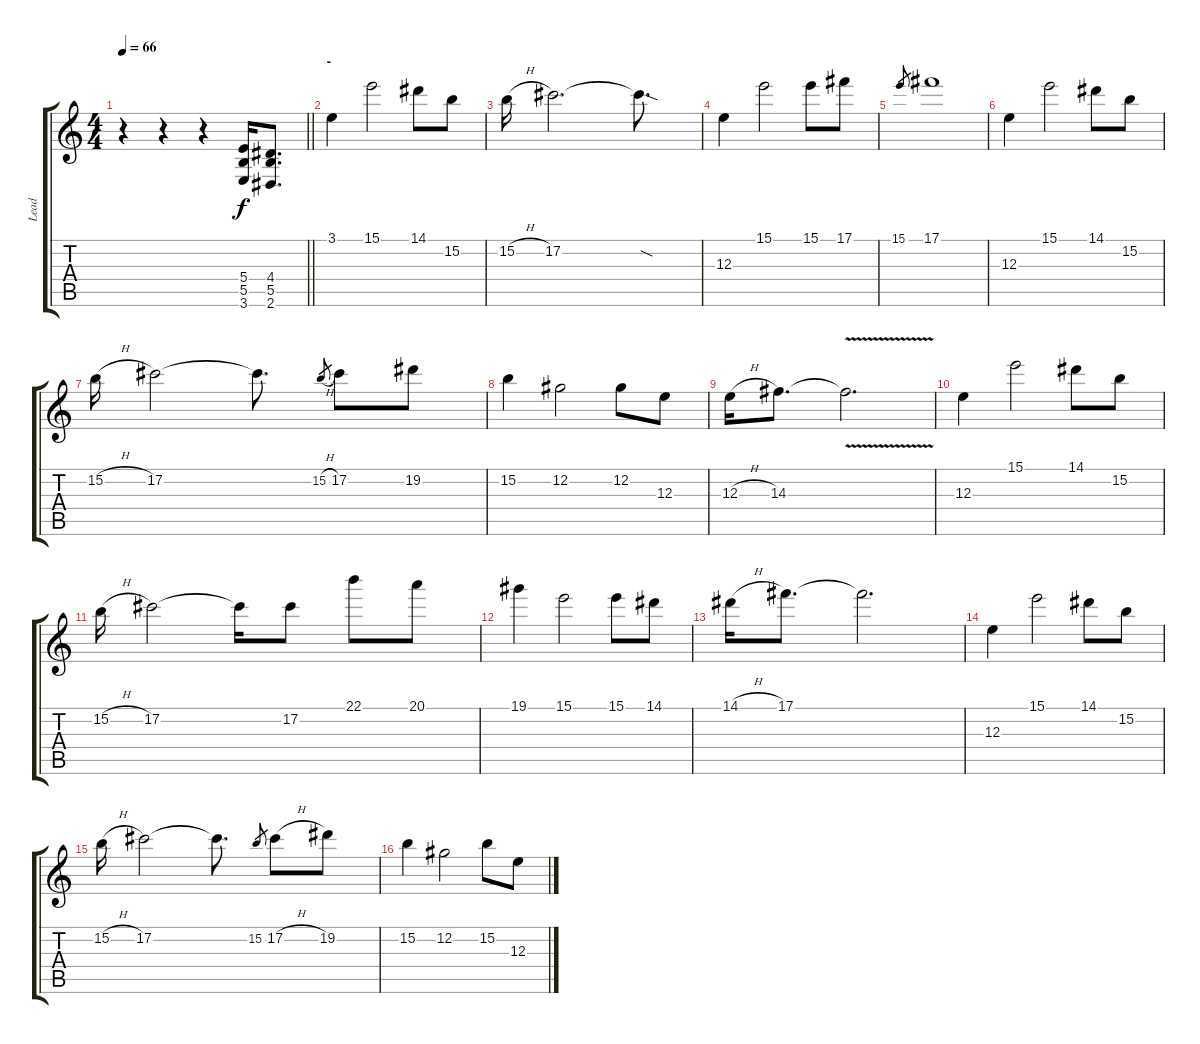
\track ("Lead" "Lead") {instrument overdrivenguitar}
\staff {score tabs}
\tuning (Db4 Ab3 E3 B2 Gb2 Db2) {hide}
\ts (4 4)
\tempo 66
\clef g2
\barLineRight lightlight
\ks c
r.4{dy f} r.4 r.4 (5.4 5.5 3.6).16 (4.4 5.5 2.6).8{d} |
\section ("" "-")
3.1.4 15.1.2 14.1.8 15.2.8 |
15.2{h}.16 17.2.2{d} 17.2{sod t}.8{d} |
12.3.4 15.1.2 15.1.8 17.1.8 |
15.1.8{gr} 17.1.1 |
12.3.4 15.1.2 14.1.8 15.2.8 |
15.2{h}.16 17.2.2 17.2{t}.8{d} 15.2{h}.8{gr} 17.2.8 19.2.8 |
15.2.4 12.2.2 12.2.8 12.3.8 |
12.3{h}.16 14.3.8{d} 14.3{v t}.2{d} |
12.3.4 15.1.2 14.1.8 15.2.8 |
15.2{h}.16 17.2.2 17.2{t}.16 17.2.8 22.1.8 20.1.8 |
19.1.4 15.1.2 15.1.8 14.1.8 |
14.1{h}.16 17.1.8{d} 17.1{t}.2{d} |
12.3.4 15.1.2 14.1.8 15.2.8 |
15.2{h}.16 17.2.2 17.2{t}.8{d} 15.2.8{gr} 17.2{h}.8 19.2.8 |
15.2.4 12.2.2 15.2.8 12.3.8
